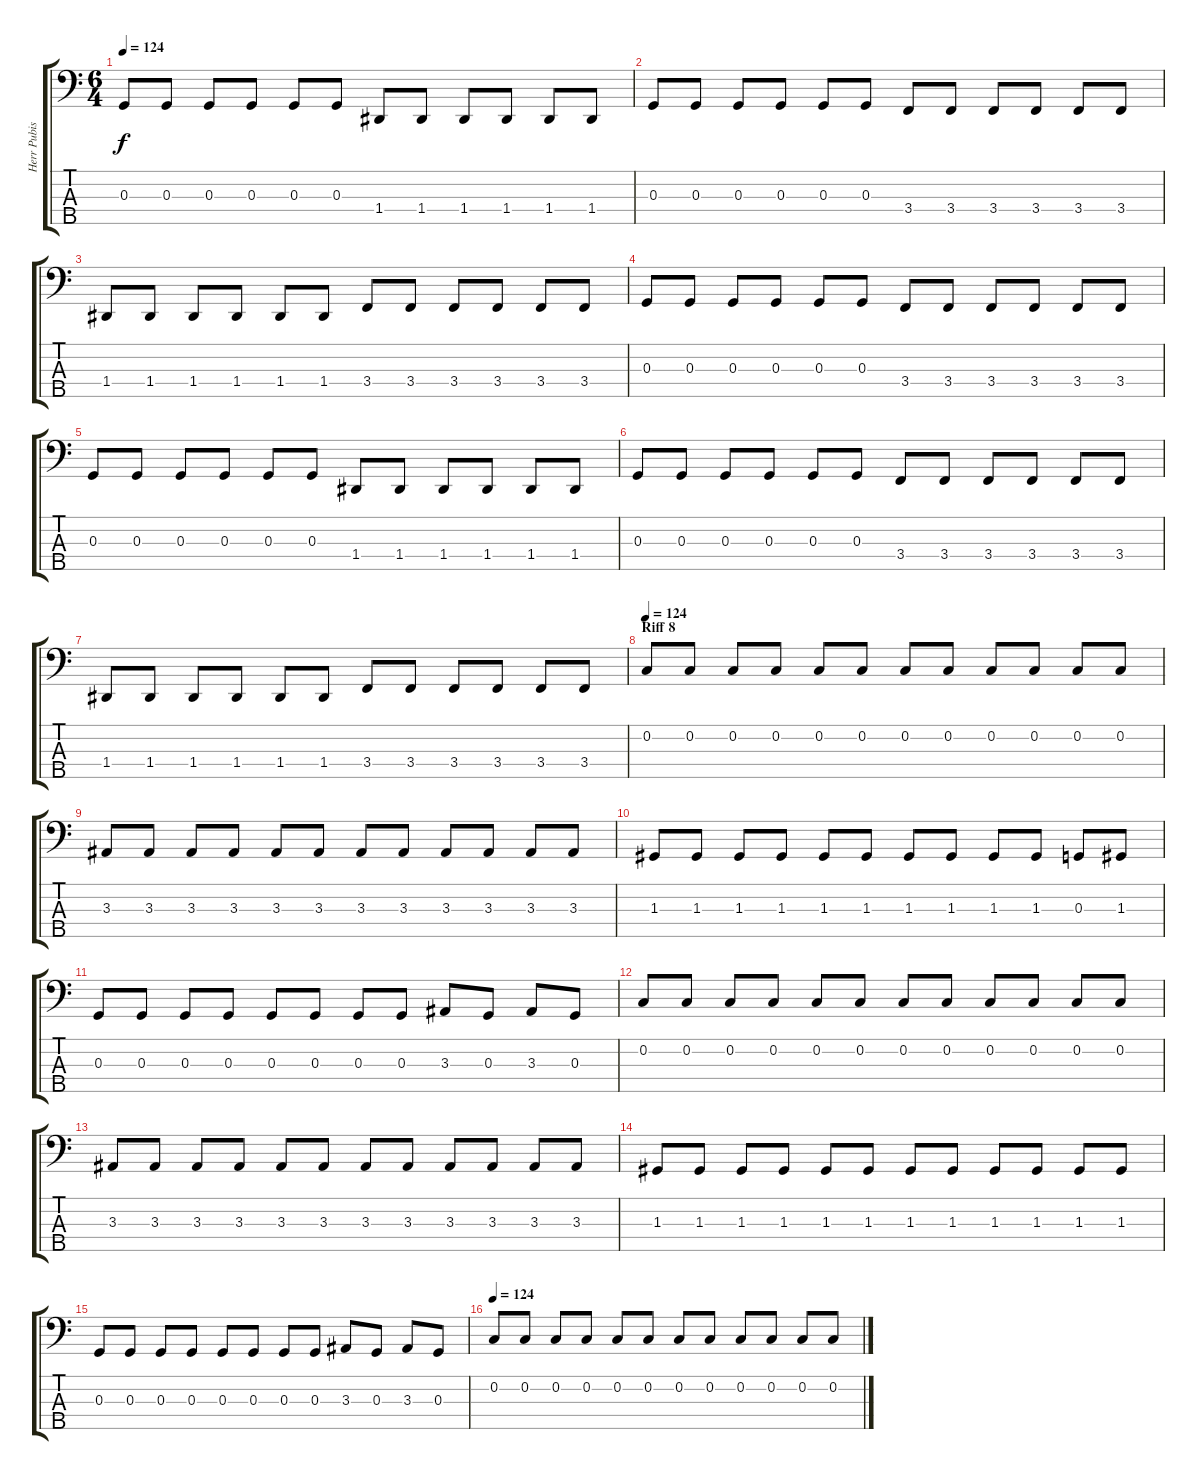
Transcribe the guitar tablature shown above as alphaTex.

\track ("Herr Pubis (Bassist Scum)" "Herr Pubis") {instrument electricbasspick}
\staff {score tabs}
\tuning (F2 C2 G1 D1 A0) {hide}
\ts (6 4)
\tempo 124
\clef f4
\ks c
0.3.8{dy f} 0.3.8 0.3.8 0.3.8 0.3.8 0.3.8 1.4.8 1.4.8 1.4.8 1.4.8 1.4.8 1.4.8 |
0.3.8 0.3.8 0.3.8 0.3.8 0.3.8 0.3.8 3.4.8 3.4.8 3.4.8 3.4.8 3.4.8 3.4.8 |
1.4.8 1.4.8 1.4.8 1.4.8 1.4.8 1.4.8 3.4.8 3.4.8 3.4.8 3.4.8 3.4.8 3.4.8 |
0.3.8 0.3.8 0.3.8 0.3.8 0.3.8 0.3.8 3.4.8 3.4.8 3.4.8 3.4.8 3.4.8 3.4.8 |
0.3.8 0.3.8 0.3.8 0.3.8 0.3.8 0.3.8 1.4.8 1.4.8 1.4.8 1.4.8 1.4.8 1.4.8 |
0.3.8 0.3.8 0.3.8 0.3.8 0.3.8 0.3.8 3.4.8 3.4.8 3.4.8 3.4.8 3.4.8 3.4.8 |
1.4.8 1.4.8 1.4.8 1.4.8 1.4.8 1.4.8 3.4.8 3.4.8 3.4.8 3.4.8 3.4.8 3.4.8 |
\section ("" "Riff 8")
\tempo 124
0.2.8 0.2.8 0.2.8 0.2.8 0.2.8 0.2.8 0.2.8 0.2.8 0.2.8 0.2.8 0.2.8 0.2.8 |
3.3.8 3.3.8 3.3.8 3.3.8 3.3.8 3.3.8 3.3.8 3.3.8 3.3.8 3.3.8 3.3.8 3.3.8 |
1.3.8 1.3.8 1.3.8 1.3.8 1.3.8 1.3.8 1.3.8 1.3.8 1.3.8 1.3.8 0.3.8 1.3.8 |
0.3.8 0.3.8 0.3.8 0.3.8 0.3.8 0.3.8 0.3.8 0.3.8 3.3.8 0.3.8 3.3.8 0.3.8 |
0.2.8 0.2.8 0.2.8 0.2.8 0.2.8 0.2.8 0.2.8 0.2.8 0.2.8 0.2.8 0.2.8 0.2.8 |
3.3.8 3.3.8 3.3.8 3.3.8 3.3.8 3.3.8 3.3.8 3.3.8 3.3.8 3.3.8 3.3.8 3.3.8 |
1.3.8 1.3.8 1.3.8 1.3.8 1.3.8 1.3.8 1.3.8 1.3.8 1.3.8 1.3.8 1.3.8 1.3.8 |
0.3.8 0.3.8 0.3.8 0.3.8 0.3.8 0.3.8 0.3.8 0.3.8 3.3.8 0.3.8 3.3.8 0.3.8 |
\tempo 124
0.2.8 0.2.8 0.2.8 0.2.8 0.2.8 0.2.8 0.2.8 0.2.8 0.2.8 0.2.8 0.2.8 0.2.8
